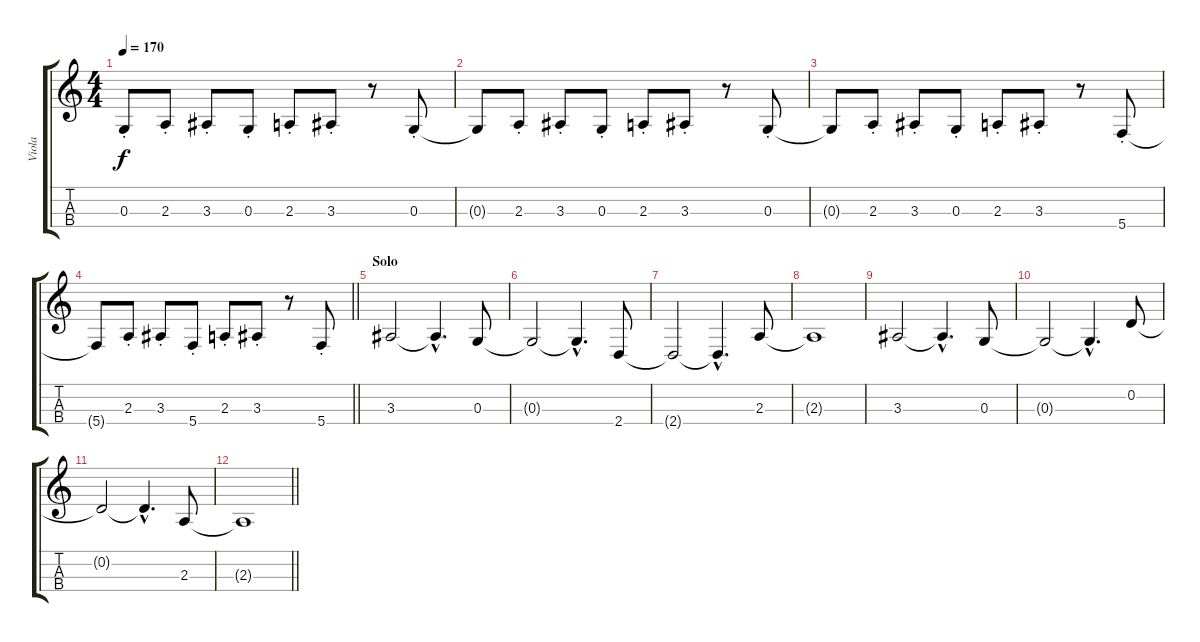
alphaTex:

\track ("Viola" "Viola") {instrument viola}
\staff {score tabs}
\tuning (A4 D4 G3 C3) {hide}
\ts (4 4)
\tempo 170
\clef g2
\ks c
0.3{st}.8{dy f} 2.3{st}.8 3.3{st}.8 0.3{st}.8 2.3{st}.8 3.3{st}.8 r.8 0.3{st}.8 |
0.3{t}.8 2.3{st}.8 3.3{st}.8 0.3{st}.8 2.3{st}.8 3.3{st}.8 r.8 0.3{st}.8 |
0.3{t}.8 2.3{st}.8 3.3{st}.8 0.3{st}.8 2.3{st}.8 3.3{st}.8 r.8 5.4{st}.8 |
\barLineRight lightlight
5.4{t}.8 2.3{st}.8 3.3{st}.8 5.4{st}.8 2.3{st}.8 3.3{st}.8 r.8 5.4{st}.8 |
\section ("" "Solo")
3.3.2 3.3{hac t}.4{d} 0.3.8 |
0.3{t}.2 0.3{hac t}.4{d} 2.4.8 |
2.4{t}.2 2.4{hac t}.4{d} 2.3.8 |
2.3{t}.1 |
3.3.2 3.3{hac t}.4{d} 0.3.8 |
0.3{t}.2 0.3{hac t}.4{d} 0.2.8 |
0.2{t}.2 0.2{hac t}.4{d} 2.3.8 |
\barLineRight lightlight
2.3{t}.1
